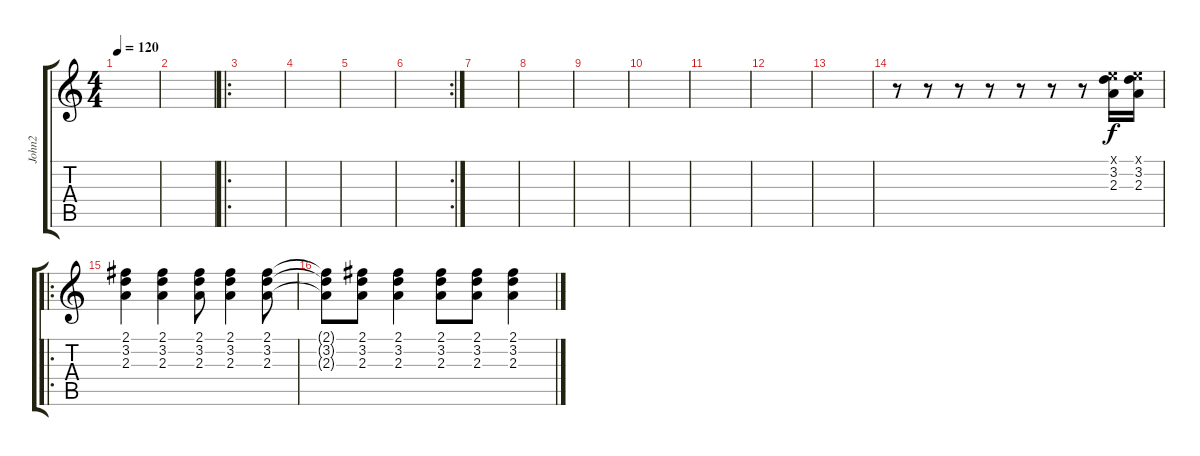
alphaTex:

\track ("John2" "John2") {instrument electricguitarclean}
\staff {score tabs}
\tuning (E4 B3 G3 D3 A2 E2) {hide}
\ts (4 4)
\tempo 120
\clef g2
\ks c
|
|
\ro
|
|
|
\rc 2
|
|
|
|
|
|
|
|
r.8 r.8 r.8 r.8 r.8 r.8 r.8 (0.1{x} 3.2 2.3).16 (0.1{x} 3.2 2.3).16 |
\ro
(2.1 3.2 2.3).4 (2.1 3.2 2.3).4 (2.1 3.2 2.3).8 (2.1 3.2 2.3).4 (2.1 3.2 2.3).8 |
(2.1{t} 3.2{t} 2.3{t}).8 (2.1 3.2 2.3).8 (2.1 3.2 2.3).4 (2.1 3.2 2.3).8 (2.1 3.2 2.3).8 (2.1 3.2 2.3).4
